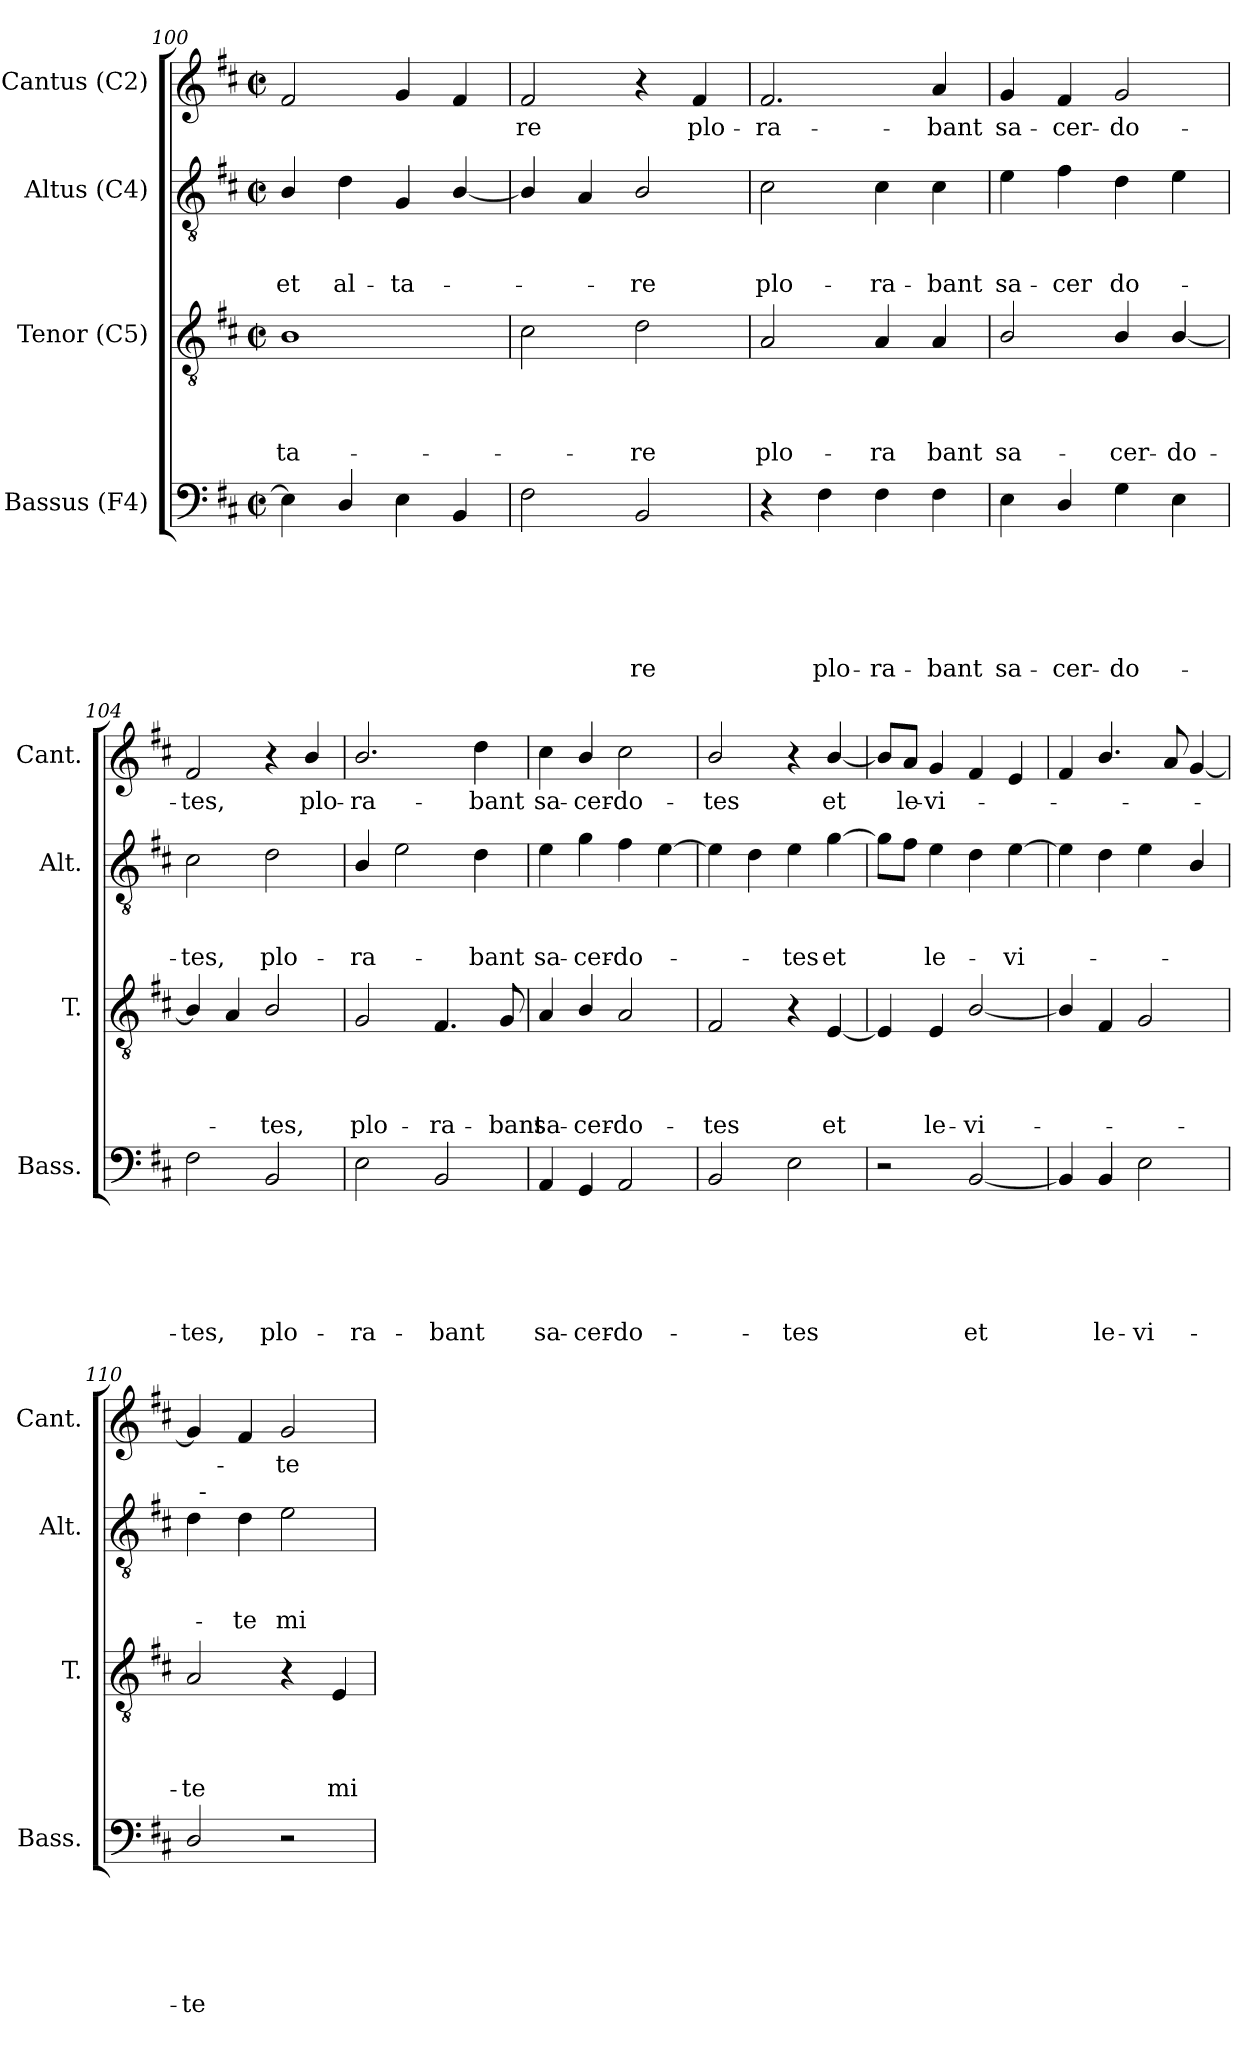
**kern	**text	**text	**text	**text	**text	**text	**kern	**text	**text	**text	**text	**kern	**text	**text	**text	**kern	**text
*part4	*part4	*part4	*part4	*part4	*part4	*part4	*part3	*part3	*part3	*part3	*part3	*part2	*part2	*part2	*part2	*part1	*part1
*staff4	*staff4	*staff4	*staff4	*staff4	*staff4	*staff4	*staff3	*staff3	*staff3	*staff3	*staff3	*staff2	*staff2	*staff2	*staff2	*staff1	*staff1
*I"Bassus (F4)	*	*	*	*	*	*	*I"Tenor (C5)	*	*	*	*	*I"Altus (C4)	*	*	*	*I"Cantus (C2)	*
*I'Bass.	*	*	*	*	*	*	*I'T.	*	*	*	*	*I'Alt.	*	*	*	*I'Cant.	*
*clefF4	*	*	*	*	*	*	*clefGv2	*	*	*	*	*clefGv2	*	*	*	*clefG2	*
*k[f#c#]	*	*	*	*	*	*	*k[f#c#]	*	*	*	*	*k[f#c#]	*	*	*	*k[f#c#]	*
*D:	*	*	*	*	*	*	*D:	*	*	*	*	*D:	*	*	*	*D:	*
*M2/2	*	*	*	*	*	*	*M2/2	*	*	*	*	*M2/2	*	*	*	*M2/2	*
*met(c|)	*	*	*	*	*	*	*met(c|)	*	*	*	*	*met(c|)	*	*	*	*met(c|)	*
=100	=100	=100	=100	=100	=100	=100	=100	=100	=100	=100	=100	=100	=100	=100	=100	=100	=100
!	!	!	!	!	!	!	!	!	!	!	!LO:LY:b	!	!	!	!LO:LY:b	!	!
4E\]	.	.	.	.	.	.	1B	.	.	.	-ta-	4B/	.	.	et	2f#/	.
!	!	!	!	!	!	!	!	!	!	!	!	!	!	!	!LO:LY:b	!	!
4D/	.	.	.	.	.	.	.	.	.	.	.	4d\	.	.	al-	.	.
!	!	!	!	!	!	!	!	!	!	!	!	!	!	!	!LO:LY:b	!	!
4E\	.	.	.	.	.	.	.	.	.	.	.	4G/	.	.	-ta-	4g/	.
4BB/	.	.	.	.	.	.	.	.	.	.	.	[<4B/	.	.	.	4f#/	.
=101	=101	=101	=101	=101	=101	=101	=101	=101	=101	=101	=101	=101	=101	=101	=101	=101	=101
!	!	!	!	!	!	!	!	!	!	!	!	!	!	!	!	!	!LO:LY:b
2F#\	.	.	.	.	.	.	2c#\	.	.	.	.	4B/]	.	.	.	2f#/	-re
.	.	.	.	.	.	.	.	.	.	.	.	4A/	.	.	.	.	.
!	!	!	!	!	!	!LO:LY:b	!	!	!	!	!LO:LY:b	!	!	!	!LO:LY:b	!	!
2BB/	.	.	.	.	.	-re	2d\	.	.	.	-re	2B/	.	.	-re	4r	.
!	!	!	!	!	!	!	!	!	!	!	!	!	!	!	!	!	!LO:LY:b
.	.	.	.	.	.	.	.	.	.	.	.	.	.	.	.	4f#/	plo-
=102	=102	=102	=102	=102	=102	=102	=102	=102	=102	=102	=102	=102	=102	=102	=102	=102	=102
!	!	!	!	!	!	!	!	!	!	!	!LO:LY:b	!	!	!	!LO:LY:b	!	!LO:LY:b
4r	.	.	.	.	.	.	2A/	.	.	.	plo-	2c#\	.	.	plo-	2.f#/	-ra-
!	!	!	!	!	!	!LO:LY:b	!	!	!	!	!	!	!	!	!	!	!
4F#\	.	.	.	.	.	plo-	.	.	.	.	.	.	.	.	.	.	.
!	!	!	!	!	!	!LO:LY:b	!	!	!	!	!LO:LY:b	!	!	!	!LO:LY:b	!	!
4F#\	.	.	.	.	.	-ra-	4A/	.	.	.	-ra	4c#\	.	.	-ra-	.	.
!	!	!	!	!	!	!LO:LY:b:rj	!	!	!	!	!LO:LY:b	!	!	!	!LO:LY:b	!	!LO:LY:b
4F#\	.	.	.	.	.	-bant	4A/	.	.	.	bant	4c#\	.	.	-bant	4a/	-bant
!!LO:PB:g=z
=103	=103	=103	=103	=103	=103	=103	=103	=103	=103	=103	=103	=103	=103	=103	=103	=103	=103
!	!	!	!	!	!	!LO:LY:b	!	!	!	!	!LO:LY:b	!	!	!	!LO:LY:b	!	!LO:LY:b
4E\	.	.	.	.	.	sa-	2B/	.	.	.	sa-	4e\	.	.	sa-	4g/	sa-
!	!	!	!	!	!	!LO:LY:b	!	!	!	!	!	!	!	!	!LO:LY:b:rj	!	!LO:LY:b
4D/	.	.	.	.	.	-cer-	.	.	.	.	.	4f#\	.	.	-cer	4f#/	-cer-
!	!	!	!	!	!	!LO:LY:b	!	!	!	!	!LO:LY:b	!	!	!	!LO:LY:b	!	!LO:LY:b:rj
4G\	.	.	.	.	.	-do-	4B/	.	.	.	-cer-	4d\	.	.	do-	2g/	-do-
!	!	!	!	!	!	!	!	!	!	!	!LO:LY:b	!	!	!	!	!	!
4E\	.	.	.	.	.	.	[<4B/	.	.	.	-do-	4e\	.	.	.	.	.
=104	=104	=104	=104	=104	=104	=104	=104	=104	=104	=104	=104	=104	=104	=104	=104	=104	=104
!	!	!	!	!	!	!LO:LY:b	!	!	!	!	!	!	!	!	!LO:LY:b	!	!LO:LY:b
2F#\	.	.	.	.	.	-tes,	4B/]	.	.	.	.	2c#\	.	.	-tes,	2f#/	-tes,
.	.	.	.	.	.	.	4A/	.	.	.	.	.	.	.	.	.	.
!	!	!	!	!	!	!LO:LY:b	!	!	!	!	!LO:LY:b	!	!	!	!LO:LY:b	!	!
2BB/	.	.	.	.	.	plo-	2B/	.	.	.	-tes,	2d\	.	.	plo-	4r	.
!	!	!	!	!	!	!	!	!	!	!	!	!	!	!	!	!	!LO:LY:b
.	.	.	.	.	.	.	.	.	.	.	.	.	.	.	.	4b/	plo-
=105	=105	=105	=105	=105	=105	=105	=105	=105	=105	=105	=105	=105	=105	=105	=105	=105	=105
!	!	!	!	!	!	!LO:LY:b	!	!	!	!	!LO:LY:b	!	!	!	!LO:LY:b	!	!LO:LY:b
2E\	.	.	.	.	.	-ra-	2G/	.	.	.	plo-	4B/	.	.	-ra-	2.b/	-ra-
.	.	.	.	.	.	.	.	.	.	.	.	2e\	.	.	.	.	.
!	!	!	!	!	!	!LO:LY:b	!	!	!	!	!LO:LY:b	!	!	!	!	!	!
2BB/	.	.	.	.	.	-bant	4.F#/	.	.	.	-ra-	.	.	.	.	.	.
!	!	!	!	!	!	!	!	!	!	!	!	!	!	!	!LO:LY:b	!	!LO:LY:b
.	.	.	.	.	.	.	.	.	.	.	.	4d\	.	.	-bant	4dd\	-bant
!	!	!	!	!	!	!	!	!	!	!	!LO:LY:b	!	!	!	!	!	!
.	.	.	.	.	.	.	8G/	.	.	.	-bant	.	.	.	.	.	.
=106	=106	=106	=106	=106	=106	=106	=106	=106	=106	=106	=106	=106	=106	=106	=106	=106	=106
!	!	!	!	!	!	!LO:LY:b	!	!	!	!	!LO:LY:b	!	!	!	!LO:LY:b	!	!LO:LY:b
4AA/	.	.	.	.	.	sa-	4A/	.	.	.	sa-	4e\	.	.	sa-	4cc#\	sa-
!	!	!	!	!	!	!LO:LY:b	!	!	!	!	!LO:LY:b	!	!	!	!LO:LY:b	!	!LO:LY:b
4GG/	.	.	.	.	.	-cer-	4B/	.	.	.	-cer-	4g\	.	.	-cer-	4b/	-cer-
!	!	!	!	!	!	!LO:LY:b	!	!	!	!	!LO:LY:b:rj	!	!	!	!LO:LY:b	!	!LO:LY:b:rj
2AA/	.	.	.	.	.	-do-	2A/	.	.	.	-do-	4f#\	.	.	-do-	2cc#\	-do-
.	.	.	.	.	.	.	.	.	.	.	.	[>4e\	.	.	.	.	.
=107	=107	=107	=107	=107	=107	=107	=107	=107	=107	=107	=107	=107	=107	=107	=107	=107	=107
!	!	!	!	!	!	!	!	!	!	!	!LO:LY:b	!	!	!	!	!	!LO:LY:b
2BB/	.	.	.	.	.	.	2F#/	.	.	.	-tes	4e\]	.	.	.	2b/	-tes
.	.	.	.	.	.	.	.	.	.	.	.	4d\	.	.	.	.	.
!	!	!	!	!	!	!LO:LY:b	!	!	!	!	!	!	!	!	!LO:LY:b	!	!
2E\	.	.	.	.	.	-tes	4r	.	.	.	.	4e\	.	.	-tes	4r	.
!	!	!	!	!	!	!	!	!	!	!	!LO:LY:b	!	!	!	!LO:LY:b	!	!LO:LY:b
.	.	.	.	.	.	.	[<4E/	.	.	.	et	[>4g\	.	.	et	[<4b/	et
=108	=108	=108	=108	=108	=108	=108	=108	=108	=108	=108	=108	=108	=108	=108	=108	=108	=108
2r	.	.	.	.	.	.	4E/]	.	.	.	.	8g\L]	.	.	.	8b/L]	.
!	!	!	!	!	!	!	!	!	!	!	!	!	!	!	!	!	!LO:LY:b
.	.	.	.	.	.	.	.	.	.	.	.	8f#\J	.	.	.	8a/J	le-
!	!	!	!	!	!	!	!	!	!	!	!LO:LY:b	!	!	!	!LO:LY:b	!	!LO:LY:b:rj
.	.	.	.	.	.	.	4E/	.	.	.	le-	4e\	.	.	le-	4g/	-vi-
!	!	!	!	!	!	!LO:LY:b	!	!	!	!	!LO:LY:b	!	!	!	!	!	!
[<2BB/	.	.	.	.	.	et	[<2B/	.	.	.	-vi-	4d\	.	.	.	4f#/	.
!	!	!	!	!	!	!	!	!	!	!	!	!	!	!	!LO:LY:b	!	!
.	.	.	.	.	.	.	.	.	.	.	.	[>4e\	.	.	-vi-	4e/	.
=109	=109	=109	=109	=109	=109	=109	=109	=109	=109	=109	=109	=109	=109	=109	=109	=109	=109
4BB/]	.	.	.	.	.	.	4B/]	.	.	.	.	4e\]	.	.	.	4f#/	.
!	!	!	!	!	!	!LO:LY:b	!	!	!	!	!	!	!	!	!	!	!
4BB/	.	.	.	.	.	le-	4F#/	.	.	.	.	4d\	.	.	.	4.b/	.
!	!	!	!	!	!	!LO:LY:b	!	!	!	!	!	!	!	!	!	!	!
2E\	.	.	.	.	.	-vi-	2G/	.	.	.	.	4e\	.	.	.	.	.
.	.	.	.	.	.	.	.	.	.	.	.	.	.	.	.	8a/	.
.	.	.	.	.	.	.	.	.	.	.	.	4B/	.	.	.	[<4g/	.
!!LO:LB:g=z
=110	=110	=110	=110	=110	=110	=110	=110	=110	=110	=110	=110	=110	=110	=110	=110	=110	=110
!	!	!	!	!	!	!LO:LY:b	!	!	!	!	!LO:LY:b	!	!	!	!	!	!
*	*	*	*	*	*	*	*	*	*	*	*	*^	*	*	*	*	*
2D/	.	.	.	.	.	-te	2A/	.	.	.	-te	4d\	32ryy	.	.	.	4g/]	.
!	!	!	!	!	!	!	!	!	!	!	!	!	!LO:TX:a:t=-	!	!	!	!	!
.	.	.	.	.	.	.	.	.	.	.	.	.	2ryy	.	.	.	.	.
!	!	!	!	!	!	!	!	!	!	!	!	!	!	!	!	!LO:LY:b	!	!
.	.	.	.	.	.	.	.	.	.	.	.	4d\	.	.	.	-te	4f#/	.
!	!	!	!	!	!	!	!	!	!	!	!	!	!	!	!	!LO:LY:b	!	!LO:LY:b
2r	.	.	.	.	.	.	4r	.	.	.	.	2e\	.	.	.	mi-	2g/	-te
.	.	.	.	.	.	.	.	.	.	.	.	.	4...ryy	.	.	.	.	.
!	!	!	!	!	!	!	!	!	!	!	!LO:LY:b	!	!	!	!	!	!	!
.	.	.	.	.	.	.	4E/	.	.	.	mi-	.	.	.	.	.	.	.
*	*	*	*	*	*	*	*	*	*	*	*	*v	*v	*	*	*	*	*
=	=	=	=	=	=	=	=	=	=	=	=	=	=	=	=	=	=
*-	*-	*-	*-	*-	*-	*-	*-	*-	*-	*-	*-	*-	*-	*-	*-	*-	*-
